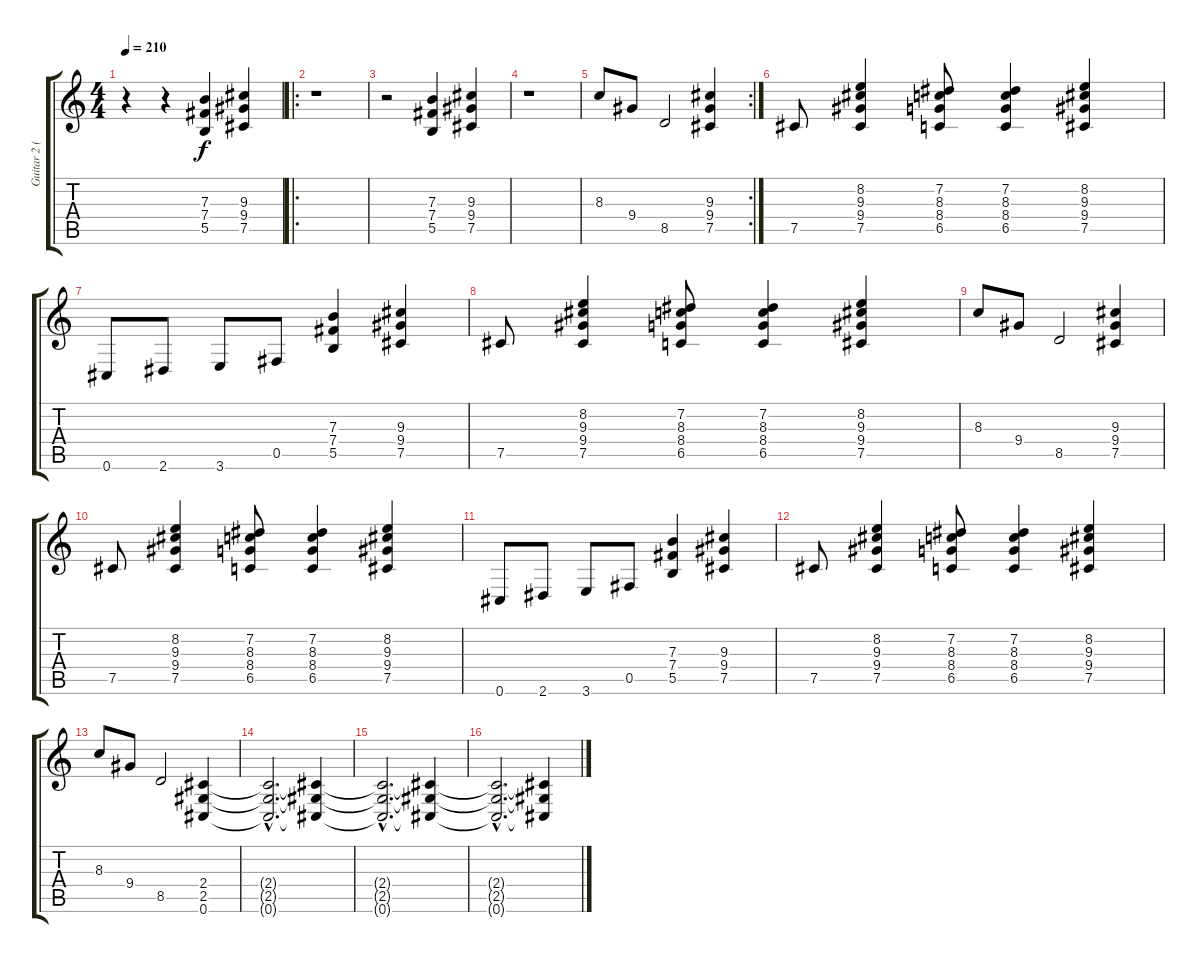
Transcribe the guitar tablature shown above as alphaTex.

\track ("Guitar 2 (Ale)" "Guitar 2 (") {instrument distortionguitar}
\staff {score tabs}
\tuning (Db4 Ab3 E3 B2 Gb2 Db2) {hide}
\ts (4 4)
\tempo 210
\clef g2
\ks c
r.4{dy f instrument distortionguitar} r.4 (7.3 7.4 5.5).4 (9.3 9.4 7.5).4 |
\ro
r.1 |
r.2 (7.3 7.4 5.5).4 (9.3 9.4 7.5).4 |
r.1 |
\rc 2
8.3.8 9.4.8 8.5.2 (9.3 9.4 7.5).4 |
7.5.8 (8.2 9.3 9.4 7.5).4 (7.2 8.3 8.4 6.5).8 (7.2 8.3 8.4 6.5).4 (8.2 9.3 9.4 7.5).4 |
0.6.8 2.6.8 3.6.8 0.5.8 (7.3 7.4 5.5).4 (9.3 9.4 7.5).4 |
7.5.8 (8.2 9.3 9.4 7.5).4 (7.2 8.3 8.4 6.5).8 (7.2 8.3 8.4 6.5).4 (8.2 9.3 9.4 7.5).4 |
8.3.8 9.4.8 8.5.2 (9.3 9.4 7.5).4 |
7.5.8 (8.2 9.3 9.4 7.5).4 (7.2 8.3 8.4 6.5).8 (7.2 8.3 8.4 6.5).4 (8.2 9.3 9.4 7.5).4 |
0.6.8 2.6.8 3.6.8 0.5.8 (7.3 7.4 5.5).4 (9.3 9.4 7.5).4 |
7.5.8 (8.2 9.3 9.4 7.5).4 (7.2 8.3 8.4 6.5).8 (7.2 8.3 8.4 6.5).4 (8.2 9.3 9.4 7.5).4 |
8.3.8 9.4.8 8.5.2 (2.4 2.5 0.6).4 |
(2.4{hac t} 2.5{hac t} 0.6{hac t}).2{d} (2.4{t} 2.5{t} 0.6{t}).4 |
(2.4{hac t} 2.5{hac t} 0.6{hac t}).2{d} (2.4{t} 2.5{t} 0.6{t}).4 |
(2.4{hac t} 2.5{hac t} 0.6{hac t}).2{d} (2.4{t} 2.5{t} 0.6{t}).4
